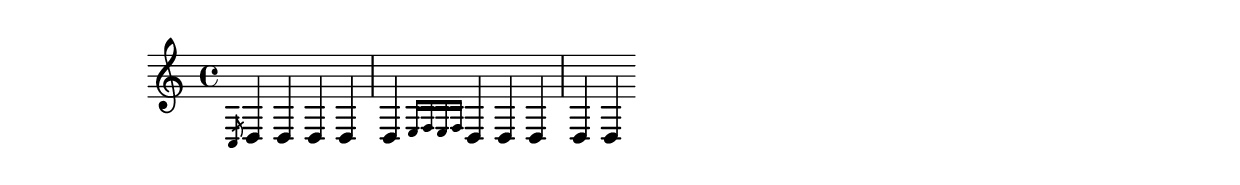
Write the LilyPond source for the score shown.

#(ly:set-option 'old-relative)
\version "2.1.7"
\header{ texidoc = "Tests MIDI output with grace notes. " }

\score { 
  \context Voice \notes\relative c {
    \context Voice=VoiceOne
	\grace {
  \property Voice.Stem \override #'stroke-style = #"grace"
   c8 
  \property Voice.Stem \revert #'stroke-style }
 d4 d d d d
	\grace {
  \property Voice.Stem \override #'stroke-style = #"grace"
   e16 f e f 
  \property Voice.Stem \revert #'stroke-style }
 d4 d d d d 
	
  }
  \paper { }  
  \midi { }
}

